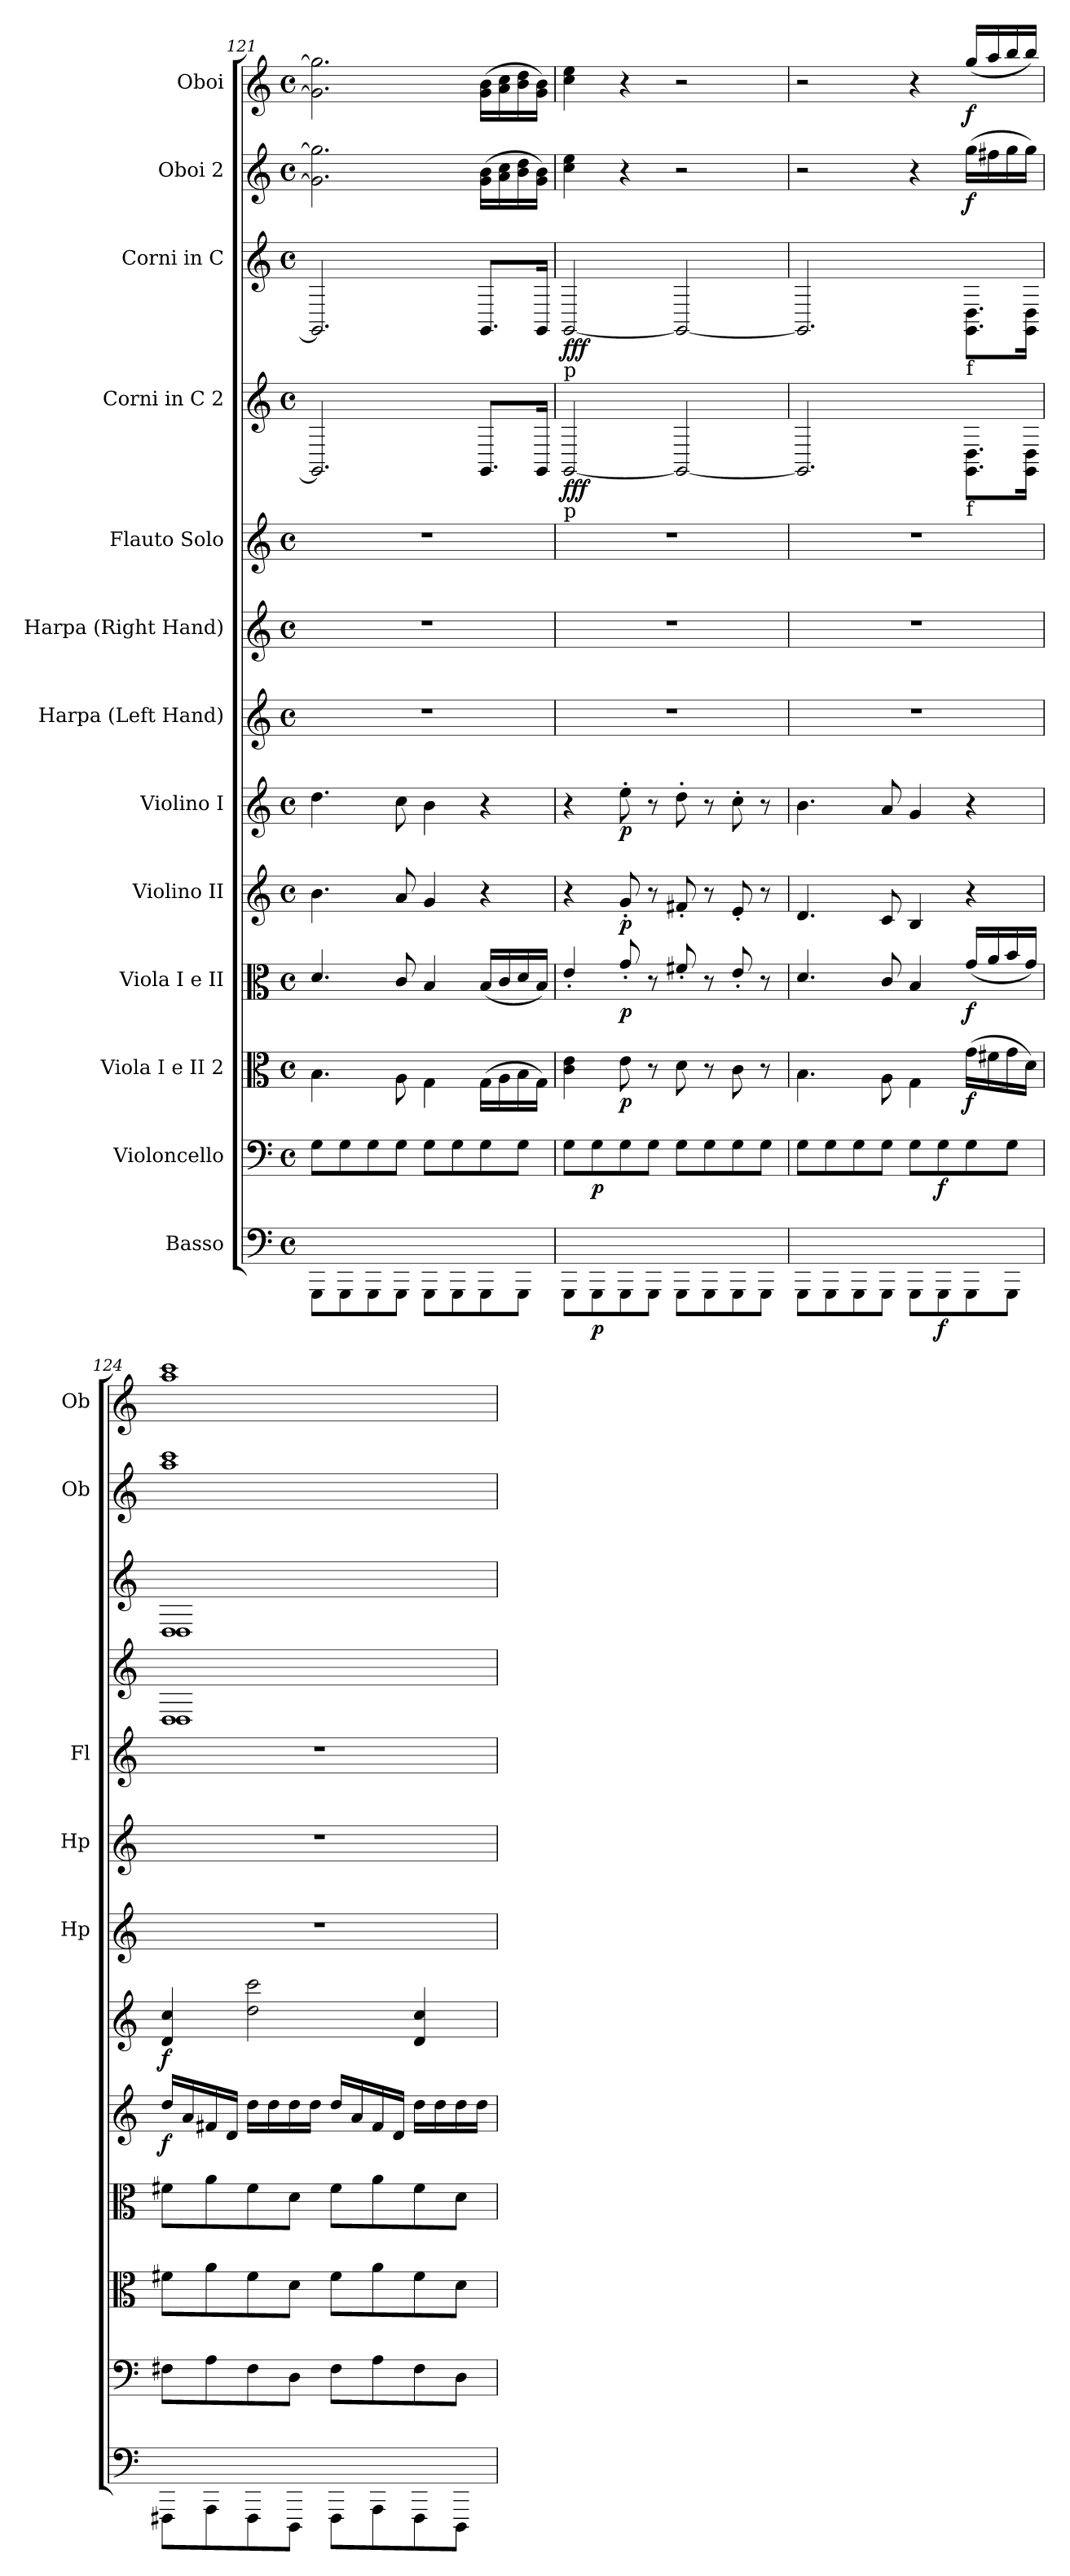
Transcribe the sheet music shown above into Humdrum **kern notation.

**kern	**dynam	**kern	**dynam	**kern	**dynam	**kern	**dynam	**kern	**dynam	**kern	**dynam	**kern	**kern	**kern	**kern	**dynam	**kern	**dynam	**kern	**dynam	**kern	**dynam
*part13	*part13	*part12	*part12	*part11	*part11	*part10	*part10	*part9	*part9	*part8	*part8	*part7	*part6	*part5	*part4	*part4	*part3	*part3	*part2	*part2	*part1	*part1
*staff13	*staff13	*staff12	*staff12	*staff11	*staff11	*staff10	*staff10	*staff9	*staff9	*staff8	*staff8	*staff7	*staff6	*staff5	*staff4	*staff4	*staff3	*staff3	*staff2	*staff2	*staff1	*staff1
*I"Basso	*	*I"Violoncello	*	*I"Viola I e II 2	*	*I"Viola I e II	*	*I"Violino II	*	*I"Violino I	*	*I"Harpa (Left Hand)	*I"Harpa (Right Hand)	*I"Flauto Solo	*I"Corni in C 2	*	*I"Corni in C	*	*I"Oboi 2	*	*I"Oboi	*
*	*	*	*	*	*	*	*	*	*	*	*	*I'Hp	*I'Hp	*I'Fl	*	*	*	*	*I'Ob	*	*I'Ob	*
!!LO:PB:g=z
*clefF4	*	*clefF4	*	*clefC3	*	*clefC3	*	*clefG2	*	*clefG2	*	*clefG2	*clefG2	*clefG2	*clefG2	*	*clefG2	*	*clefG2	*	*clefG2	*
*ITrd0c12	*	*	*	*	*	*	*	*	*	*	*	*	*	*	*ITrd0c12	*	*ITrd0c12	*	*	*	*	*
*k[]	*	*k[]	*	*k[]	*	*k[]	*	*k[]	*	*k[]	*	*k[]	*k[]	*k[]	*k[]	*	*k[]	*	*k[]	*	*k[]	*
*C:	*	*C:	*	*C:	*	*C:	*	*C:	*	*C:	*	*C:	*C:	*C:	*C:	*	*C:	*	*C:	*	*C:	*
*M4/4	*	*M4/4	*	*M4/4	*	*M4/4	*	*M4/4	*	*M4/4	*	*M4/4	*M4/4	*M4/4	*M4/4	*	*M4/4	*	*M4/4	*	*M4/4	*
*met(c)	*	*met(c)	*	*met(c)	*	*met(c)	*	*met(c)	*	*met(c)	*	*met(c)	*met(c)	*met(c)	*met(c)	*	*met(c)	*	*met(c)	*	*met(c)	*
=121	=121	=121	=121	=121	=121	=121	=121	=121	=121	=121	=121	=121	=121	=121	=121	=121	=121	=121	=121	=121	=121	=121
8GGG\L	.	8G\L	.	4.B\	.	4.d/	.	4.b\	.	4.dd\	.	1r	1r	1r	2.GG/]	.	2.GG/]	.	2.g\] 2.gg\]	.	2.g\] 2.gg\]	.
8GGG\	.	8G\	.	.	.	.	.	.	.	.	.	.	.	.	.	.	.	.	.	.	.	.
8GGG\	.	8G\	.	.	.	.	.	.	.	.	.	.	.	.	.	.	.	.	.	.	.	.
8GGG\J	.	8G\J	.	8A\	.	8c/	.	8a/	.	8cc\	.	.	.	.	.	.	.	.	.	.	.	.
8GGG\L	.	8G\L	.	4G\	.	4B/	.	4g/	.	4b\	.	.	.	.	.	.	.	.	.	.	.	.
8GGG\	.	8G\	.	.	.	.	.	.	.	.	.	.	.	.	.	.	.	.	.	.	.	.
8GGG\	.	8G\	.	(16G\LL	.	(16B/LL	.	4r	.	4r	.	.	.	.	8.GG/L	.	8.GG/L	.	(16g\ 16b\LL	.	(16g\ 16b\LL	.
.	.	.	.	16A\	.	16c/	.	.	.	.	.	.	.	.	.	.	.	.	16a\ 16cc\	.	16a\ 16cc\	.
8GGG\J	.	8G\J	.	16B\	.	16d/	.	.	.	.	.	.	.	.	.	.	.	.	16b\ 16dd\	.	16b\ 16dd\	.
.	.	.	.	16G\JJ)	.	16B/JJ)	.	.	.	.	.	.	.	.	16GG/Jk	.	16GG/Jk	.	16g\ 16b\JJ)	.	16g\ 16b\JJ)	.
=122	=122	=122	=122	=122	=122	=122	=122	=122	=122	=122	=122	=122	=122	=122	=122	=122	=122	=122	=122	=122	=122	=122
!	!	!	!	!	!	!	!	!	!	!	!	!	!	!	!	!	!LO:TX:b:t=p	!	!	!	!	!
!	!	!	!	!	!	!	!	!	!	!	!	!	!	!	!LO:TX:b:t=p	!	!	!	!	!	!	!
!	!	!	!	!	!	!	!	!	!	!	!	!	!	!	!	!LO:DY:b	!	!LO:DY:b	!	!	!	!
8GGG\L	.	8G\L	.	4c\ 4e\	.	4e'/	.	4r	.	4r	.	1r	1r	1r	[2GG/	fff	[2GG/	fff	4cc\ 4ee\	.	4cc\ 4ee\	.
!	!LO:DY:b	!	!LO:DY:b	!	!	!	!	!	!	!	!	!	!	!	!	!	!	!	!	!	!	!
8GGG\	p	8G\	p	.	.	.	.	.	.	.	.	.	.	.	.	.	.	.	.	.	.	.
!	!	!	!	!	!LO:DY:b	!	!LO:DY:b	!	!LO:DY:b	!	!LO:DY:b	!	!	!	!	!	!	!	!	!	!	!
8GGG\	.	8G\	.	8e\	p	8g'/	p	8g'/	p	8ee'\	p	.	.	.	.	.	.	.	4r	.	4r	.
8GGG\J	.	8G\J	.	8r	.	8r	.	8r	.	8r	.	.	.	.	.	.	.	.	.	.	.	.
8GGG\L	.	8G\L	.	8d\	.	8f#X'/	.	8f#X'/	.	8dd'\	.	.	.	.	2GG/_	.	2GG/_	.	2r	.	2r	.
8GGG\	.	8G\	.	8r	.	8r	.	8r	.	8r	.	.	.	.	.	.	.	.	.	.	.	.
8GGG\	.	8G\	.	8c\	.	8e'/	.	8e'/	.	8cc'\	.	.	.	.	.	.	.	.	.	.	.	.
8GGG\J	.	8G\J	.	8r	.	8r	.	8r	.	8r	.	.	.	.	.	.	.	.	.	.	.	.
=123	=123	=123	=123	=123	=123	=123	=123	=123	=123	=123	=123	=123	=123	=123	=123	=123	=123	=123	=123	=123	=123	=123
8GGG\L	.	8G\L	.	4.B\	.	4.d/	.	4.d/	.	4.b\	.	1r	1r	1r	2.GG/]	.	2.GG/]	.	2r	.	2r	.
8GGG\	.	8G\	.	.	.	.	.	.	.	.	.	.	.	.	.	.	.	.	.	.	.	.
8GGG\	.	8G\	.	.	.	.	.	.	.	.	.	.	.	.	.	.	.	.	.	.	.	.
8GGG\J	.	8G\J	.	8A\	.	8c/	.	8c/	.	8a/	.	.	.	.	.	.	.	.	.	.	.	.
8GGG\L	.	8G\L	.	4G\	.	4B/	.	4B/	.	4g/	.	.	.	.	.	.	.	.	4r	.	4r	.
!	!LO:DY:b	!	!LO:DY:b	!	!	!	!	!	!	!	!	!	!	!	!	!	!	!	!	!	!	!
8GGG\	f	8G\	f	.	.	.	.	.	.	.	.	.	.	.	.	.	.	.	.	.	.	.
!	!	!	!	!	!	!	!	!	!	!	!	!	!	!	!	!	!LO:TX:b:t=f	!	!	!	!	!
!	!	!	!	!	!	!	!	!	!	!	!	!	!	!	!LO:TX:b:t=f	!	!	!	!	!	!	!
!	!	!	!	!	!LO:DY:b	!	!LO:DY:b	!	!	!	!	!	!	!	!	!	!	!	!	!LO:DY:b	!	!LO:DY:b
8GGG\	.	8G\	.	(16g\LL	f	(16g/LL	f	4r	.	4r	.	.	.	.	8.GG\ 8.D\L	.	8.GG\ 8.D\L	.	(16gg\LL	f	(16gg/LL	f
.	.	.	.	16f#X\	.	16a/	.	.	.	.	.	.	.	.	.	.	.	.	16ff#X\	.	16aa/	.
8GGG\J	.	8G\J	.	16g\	.	16b/	.	.	.	.	.	.	.	.	.	.	.	.	16gg\	.	16bb/	.
.	.	.	.	16d\JJ)	.	16g/JJ)	.	.	.	.	.	.	.	.	16GG\ 16D\Jk	.	16GG\ 16D\Jk	.	16gg\JJ)	.	16bb/JJ)	.
=124	=124	=124	=124	=124	=124	=124	=124	=124	=124	=124	=124	=124	=124	=124	=124	=124	=124	=124	=124	=124	=124	=124
*	*	*	*	*	*	*	*	*	*	*	*	*	*	*	*^	*	*^	*	*	*	*	*
!	!	!	!	!	!	!	!	!	!LO:DY:b	!	!LO:DY:b	!	!	!	!	!	!	!	!	!	!	!	!	!
8FFF#X\L	.	8F#X\L	.	8f#X\L	.	8f#X\L	.	16dd/LL	f	4d/ 4cc/	f	1r	1r	1r	1D	1D	.	1D	1D	.	1aa 1ccc	.	1aa 1ccc	.
.	.	.	.	.	.	.	.	16a/	.	.	.	.	.	.	.	.	.	.	.	.	.	.	.	.
8AAA\	.	8A\	.	8a\	.	8a\	.	16f#X/	.	.	.	.	.	.	.	.	.	.	.	.	.	.	.	.
.	.	.	.	.	.	.	.	16d/JJ	.	.	.	.	.	.	.	.	.	.	.	.	.	.	.	.
8FFF#\	.	8F#\	.	8f#\	.	8f#\	.	16dd\LL	.	2dd\ 2ccc\	.	.	.	.	.	.	.	.	.	.	.	.	.	.
.	.	.	.	.	.	.	.	16dd\	.	.	.	.	.	.	.	.	.	.	.	.	.	.	.	.
8DDD\J	.	8D\J	.	8d\J	.	8d\J	.	16dd\	.	.	.	.	.	.	.	.	.	.	.	.	.	.	.	.
.	.	.	.	.	.	.	.	16dd\JJ	.	.	.	.	.	.	.	.	.	.	.	.	.	.	.	.
8FFF#\L	.	8F#\L	.	8f#\L	.	8f#\L	.	16dd/LL	.	.	.	.	.	.	.	.	.	.	.	.	.	.	.	.
.	.	.	.	.	.	.	.	16a/	.	.	.	.	.	.	.	.	.	.	.	.	.	.	.	.
8AAA\	.	8A\	.	8a\	.	8a\	.	16f#/	.	.	.	.	.	.	.	.	.	.	.	.	.	.	.	.
.	.	.	.	.	.	.	.	16d/JJ	.	.	.	.	.	.	.	.	.	.	.	.	.	.	.	.
8FFF#\	.	8F#\	.	8f#\	.	8f#\	.	16dd\LL	.	4d/ 4cc/	.	.	.	.	.	.	.	.	.	.	.	.	.	.
.	.	.	.	.	.	.	.	16dd\	.	.	.	.	.	.	.	.	.	.	.	.	.	.	.	.
8DDD\J	.	8D\J	.	8d\J	.	8d\J	.	16dd\	.	.	.	.	.	.	.	.	.	.	.	.	.	.	.	.
.	.	.	.	.	.	.	.	16dd\JJ	.	.	.	.	.	.	.	.	.	.	.	.	.	.	.	.
*	*	*	*	*	*	*	*	*	*	*	*	*	*	*	*v	*v	*	*	*	*	*	*	*	*
*	*	*	*	*	*	*	*	*	*	*	*	*	*	*	*	*	*v	*v	*	*	*	*	*
=	=	=	=	=	=	=	=	=	=	=	=	=	=	=	=	=	=	=	=	=	=	=
*-	*-	*-	*-	*-	*-	*-	*-	*-	*-	*-	*-	*-	*-	*-	*-	*-	*-	*-	*-	*-	*-	*-
